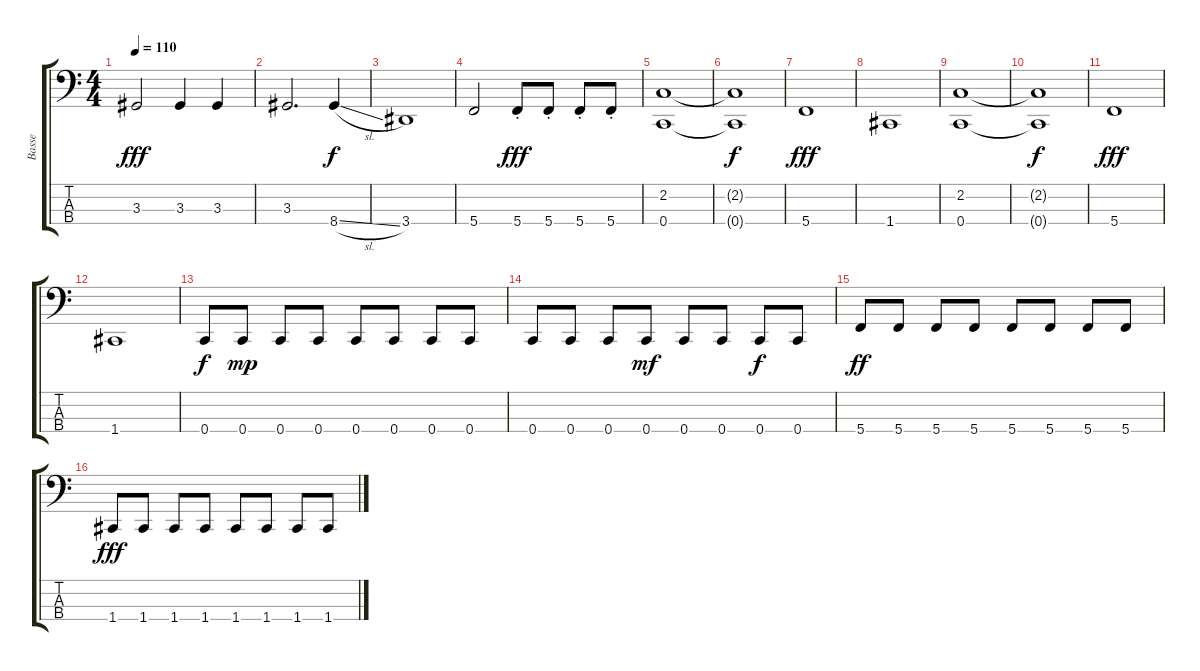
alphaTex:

\track ("Basse" "Basse") {instrument electricbassfinger}
\staff {score tabs}
\tuning (Eb2 Bb1 F1 C1) {hide}
\ts (4 4)
\tempo 110
\clef f4
\ks c
3.3.2{dy fff} 3.3.4 3.3.4 |
3.3.2{d} 8.4{sl}.4{dy f} |
3.4.1 |
5.4.2 5.4{st}.8{dy fff} 5.4{st}.8 5.4{st}.8 5.4{st}.8 |
(2.2 0.4).1{volume 14} |
(2.2{t} 0.4{t}).1{dy f} |
5.4.1{dy fff} |
1.4.1 |
(2.2 0.4).1 |
(2.2{t} 0.4{t}).1{dy f} |
5.4.1{dy fff} |
1.4.1 |
0.4.8{dy f} 0.4.8{dy mp} 0.4.8 0.4.8 0.4.8 0.4.8 0.4.8 0.4.8 |
0.4.8 0.4.8 0.4.8 0.4.8{dy mf} 0.4.8 0.4.8 0.4.8{dy f} 0.4.8 |
5.4.8{dy ff} 5.4.8 5.4.8 5.4.8 5.4.8 5.4.8 5.4.8 5.4.8 |
1.4.8{dy fff} 1.4.8 1.4.8 1.4.8 1.4.8 1.4.8 1.4.8 1.4.8
